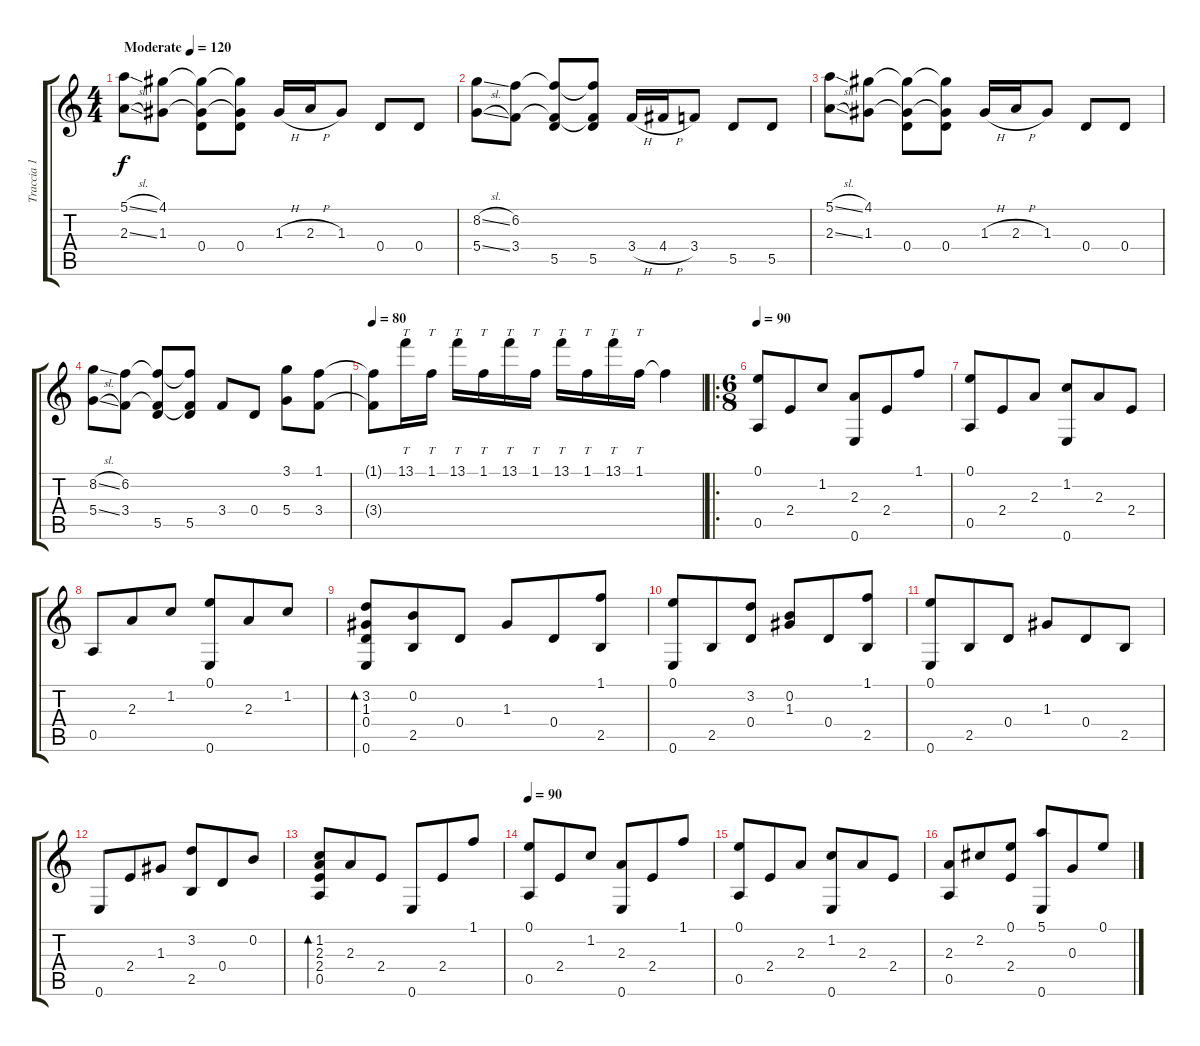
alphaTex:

\track ("Traccia 1" "Traccia 1") {instrument acousticguitarsteel}
\staff {score tabs}
\tuning (E4 B3 G3 D3 A2 E2) {hide}
\ts (4 4)
\tempo (120 "Moderate")
\clef g2
\ks c
(5.1{sl} 2.3{sl}).8{dy f instrument acousticguitarsteel} (4.1 1.3).8 (4.1{t} 1.3{t} 0.4).8 (4.1{t} 1.3{t} 0.4).8 1.3{h}.16 2.3{h}.16 1.3.8 0.4.8 0.4.8 |
(8.2{sl} 5.4{sl}).8 (6.2 3.4).8 (6.2{t} 3.4{t} 5.5).8 (6.2{t} 3.4{t} 5.5).8 3.4{h}.16 4.4{h}.16 3.4.8 5.5.8 5.5.8 |
(5.1{sl} 2.3{sl}).8 (4.1 1.3).8 (4.1{t} 1.3{t} 0.4).8 (4.1{t} 1.3{t} 0.4).8 1.3{h}.16 2.3{h}.16 1.3.8 0.4.8 0.4.8 |
(8.2{sl} 5.4{sl}).8 (6.2 3.4).8 (6.2{t} 3.4{t} 5.5).8 (6.2{t} 3.4{t} 5.5).8 3.4.8 0.4.8 (3.1 5.4).8 (1.1 3.4).8 |
\tempo 80
(1.1{t} 3.4{t}).8 13.1.16{tt} 1.1.16{tt} 13.1.16{tt} 1.1.16{tt} 13.1.16{tt} 1.1.16{tt} 13.1.16{tt} 1.1.16{tt} 13.1.16{tt} 1.1.16{tt} 1.1{t}.4 |
\ro
\ts (6 8)
\tempo 90
(0.1 0.5).8 2.4.8 1.2.8 (2.3 0.6).8 2.4.8 1.1.8 |
(0.1 0.5).8 2.4.8 2.3.8 (1.2 0.6).8 2.3.8 2.4.8 |
0.5.8 2.3.8 1.2.8 (0.1 0.6).8 2.3.8 1.2.8 |
(3.2 1.3 0.4 0.6).8{bd 120} (0.2 2.5).8 0.4.8 1.3.8 0.4.8 (1.1 2.5).8 |
(0.1 0.6).8 2.5.8 (3.2 0.4).8 (0.2 1.3).8 0.4.8 (1.1 2.5).8 |
(0.1 0.6).8 2.5.8 0.4.8 1.3.8 0.4.8 2.5.8 |
0.6.8 2.4.8 1.3.8 (3.2 2.5).8 0.4.8 0.2.8 |
(1.2 2.3 2.4 0.5).8{bd 60} 2.3.8 2.4.8 0.6.8 2.4.8 1.1.8 |
\tempo 90
(0.1 0.5).8 2.4.8 1.2.8 (2.3 0.6).8 2.4.8 1.1.8 |
(0.1 0.5).8 2.4.8 2.3.8 (1.2 0.6).8 2.3.8 2.4.8 |
(2.3 0.5).8 2.2.8 (0.1 2.4).8 (5.1 0.6).8 0.3.8 0.1.8
